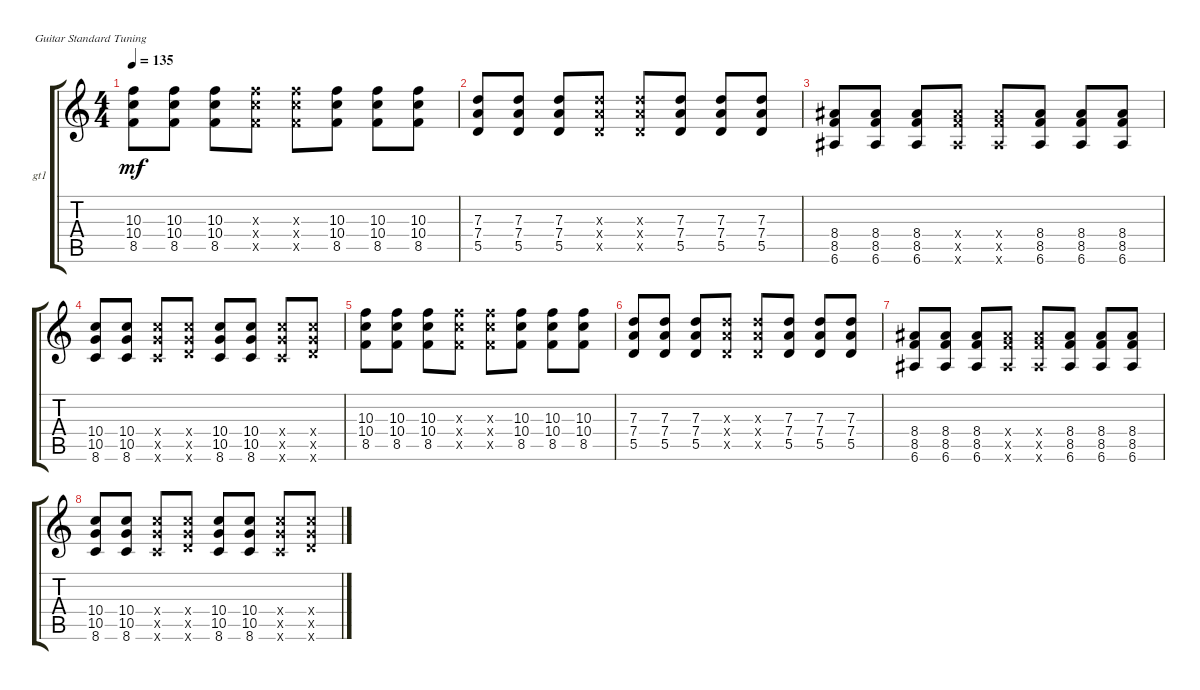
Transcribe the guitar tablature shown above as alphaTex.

\defaultSystemsLayout 4
\bracketExtendMode groupsimilarinstruments
\firstSystemTrackNameOrientation horizontal
\otherSystemsTrackNameOrientation horizontal
\track ("Distortion-1" "gt1") {instrument distortionguitar}
\staff {score tabs}
\tuning (E4 B3 G3 D3 A2 E2)
\ts (4 4)
\tempo 135
\clef g2
\scale
0.485477
\ks c
(10.3 10.4 8.5).8{dy mf instrument distortionguitar} (10.3 10.4 8.5).8 (10.3 10.4 8.5).8 (10.3{x} 10.4{x} 8.5{x}).8 (10.3{x} 10.4{x} 8.5{x}).8 (10.3 10.4 8.5).8 (10.3 10.4 8.5).8 (10.3 10.4 8.5).8 |
\scale
0.257261 (7.3 7.4 5.5).8 (7.3 7.4 5.5).8 (7.3 7.4 5.5).8 (7.3{x} 7.4{x} 5.5{x}).8 (7.3{x} 7.4{x} 5.5{x}).8 (7.3 7.4 5.5).8 (7.3 7.4 5.5).8 (7.3 7.4 5.5).8 |
\scale
0.257261 (8.4 8.5 6.6).8 (8.4 8.5 6.6).8 (8.4 8.5 6.6).8 (8.4{x} 8.5{x} 6.6{x}).8 (8.4{x} 8.5{x} 6.6{x}).8 (8.4 8.5 6.6).8 (8.4 8.5 6.6).8 (8.4 8.5 6.6).8 |
(10.4 10.5 8.6).8 (10.4 10.5 8.6).8 (10.4{x} 10.5{x} 8.6{x}).8 (10.4{x} 10.5{x} 10.6{x}).8 (10.4 10.5 8.6).8 (10.4 10.5 8.6).8 (10.4{x} 10.5{x} 8.6{x}).8 (10.4{x} 10.5{x} 10.6{x}).8 |
(10.3 10.4 8.5).8 (10.3 10.4 8.5).8 (10.3 10.4 8.5).8 (10.3{x} 10.4{x} 8.5{x}).8 (10.3{x} 10.4{x} 8.5{x}).8 (10.3 10.4 8.5).8 (10.3 10.4 8.5).8 (10.3 10.4 8.5).8 |
(7.3 7.4 5.5).8 (7.3 7.4 5.5).8 (7.3 7.4 5.5).8 (7.3{x} 7.4{x} 5.5{x}).8 (7.3{x} 7.4{x} 5.5{x}).8 (7.3 7.4 5.5).8 (7.3 7.4 5.5).8 (7.3 7.4 5.5).8 |
(8.4 8.5 6.6).8 (8.4 8.5 6.6).8 (8.4 8.5 6.6).8 (8.4{x} 8.5{x} 6.6{x}).8 (8.4{x} 8.5{x} 6.6{x}).8 (8.4 8.5 6.6).8 (8.4 8.5 6.6).8 (8.4 8.5 6.6).8 |
(10.4 10.5 8.6).8 (10.4 10.5 8.6).8 (10.4{x} 10.5{x} 8.6{x}).8 (10.4{x} 10.5{x} 10.6{x}).8 (10.4 10.5 8.6).8 (10.4 10.5 8.6).8 (10.4{x} 10.5{x} 8.6{x}).8 (10.4{x} 10.5{x} 10.6{x}).8
